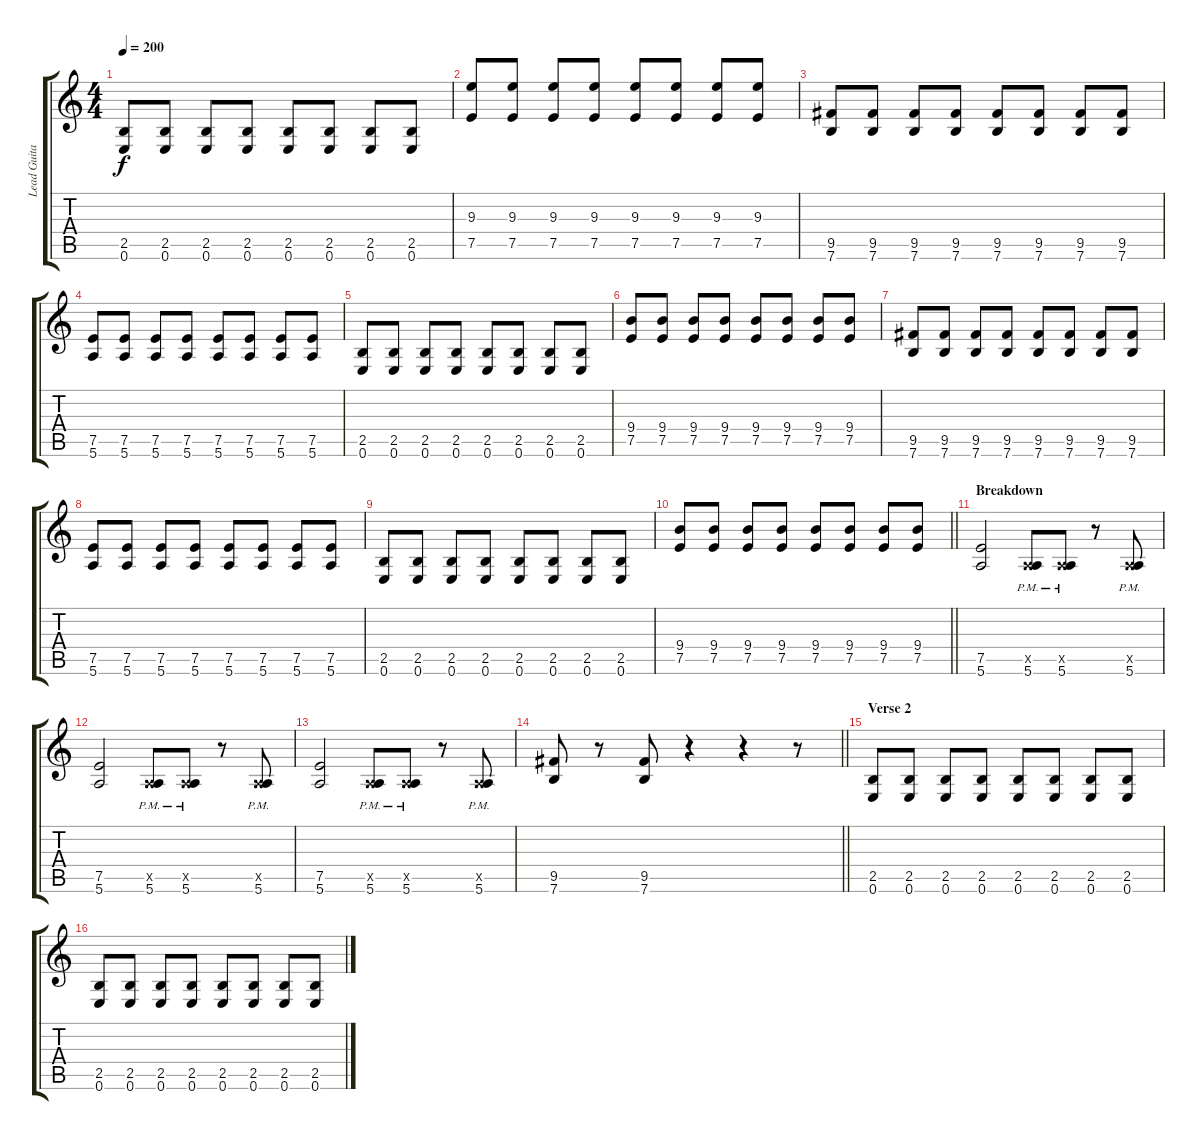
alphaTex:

\track ("Lead Guitar" "Lead Guita") {instrument distortionguitar}
\staff {score tabs}
\tuning (E4 B3 G3 D3 A2 E2) {hide}
\ts (4 4)
\tempo 200
\clef g2
\ks c
(2.5 0.6).8{dy f} (2.5 0.6).8 (2.5 0.6).8 (2.5 0.6).8 (2.5 0.6).8 (2.5 0.6).8 (2.5 0.6).8 (2.5 0.6).8 |
(9.3 7.5).8 (9.3 7.5).8 (9.3 7.5).8 (9.3 7.5).8 (9.3 7.5).8 (9.3 7.5).8 (9.3 7.5).8 (9.3 7.5).8 |
(9.5 7.6).8 (9.5 7.6).8 (9.5 7.6).8 (9.5 7.6).8 (9.5 7.6).8 (9.5 7.6).8 (9.5 7.6).8 (9.5 7.6).8 |
(7.5 5.6).8 (7.5 5.6).8 (7.5 5.6).8 (7.5 5.6).8 (7.5 5.6).8 (7.5 5.6).8 (7.5 5.6).8 (7.5 5.6).8 |
(2.5 0.6).8 (2.5 0.6).8 (2.5 0.6).8 (2.5 0.6).8 (2.5 0.6).8 (2.5 0.6).8 (2.5 0.6).8 (2.5 0.6).8 |
(9.4 7.5).8 (9.4 7.5).8 (9.4 7.5).8 (9.4 7.5).8 (9.4 7.5).8 (9.4 7.5).8 (9.4 7.5).8 (9.4 7.5).8 |
(9.5 7.6).8 (9.5 7.6).8 (9.5 7.6).8 (9.5 7.6).8 (9.5 7.6).8 (9.5 7.6).8 (9.5 7.6).8 (9.5 7.6).8 |
(7.5 5.6).8 (7.5 5.6).8 (7.5 5.6).8 (7.5 5.6).8 (7.5 5.6).8 (7.5 5.6).8 (7.5 5.6).8 (7.5 5.6).8 |
(2.5 0.6).8 (2.5 0.6).8 (2.5 0.6).8 (2.5 0.6).8 (2.5 0.6).8 (2.5 0.6).8 (2.5 0.6).8 (2.5 0.6).8 |
\barLineRight lightlight
(9.4 7.5).8 (9.4 7.5).8 (9.4 7.5).8 (9.4 7.5).8 (9.4 7.5).8 (9.4 7.5).8 (9.4 7.5).8 (9.4 7.5).8 |
\section ("" "Breakdown")
(7.5 5.6).2 (0.5{x} 5.6{pm}).8 (0.5{x} 5.6{pm}).8 r.8 (0.5{x} 5.6{pm}).8 |
(7.5 5.6).2 (0.5{x} 5.6{pm}).8 (0.5{x} 5.6{pm}).8 r.8 (0.5{x} 5.6{pm}).8 |
(7.5 5.6).2 (0.5{x} 5.6{pm}).8 (0.5{x} 5.6{pm}).8 r.8 (0.5{x} 5.6{pm}).8 |
\barLineRight lightlight
(9.5 7.6).8 r.8 (9.5 7.6).8 r.4 r.4 r.8 |
\section ("" "Verse 2")
(2.5 0.6).8 (2.5 0.6).8 (2.5 0.6).8 (2.5 0.6).8 (2.5 0.6).8 (2.5 0.6).8 (2.5 0.6).8 (2.5 0.6).8 |
(2.5 0.6).8 (2.5 0.6).8 (2.5 0.6).8 (2.5 0.6).8 (2.5 0.6).8 (2.5 0.6).8 (2.5 0.6).8 (2.5 0.6).8
